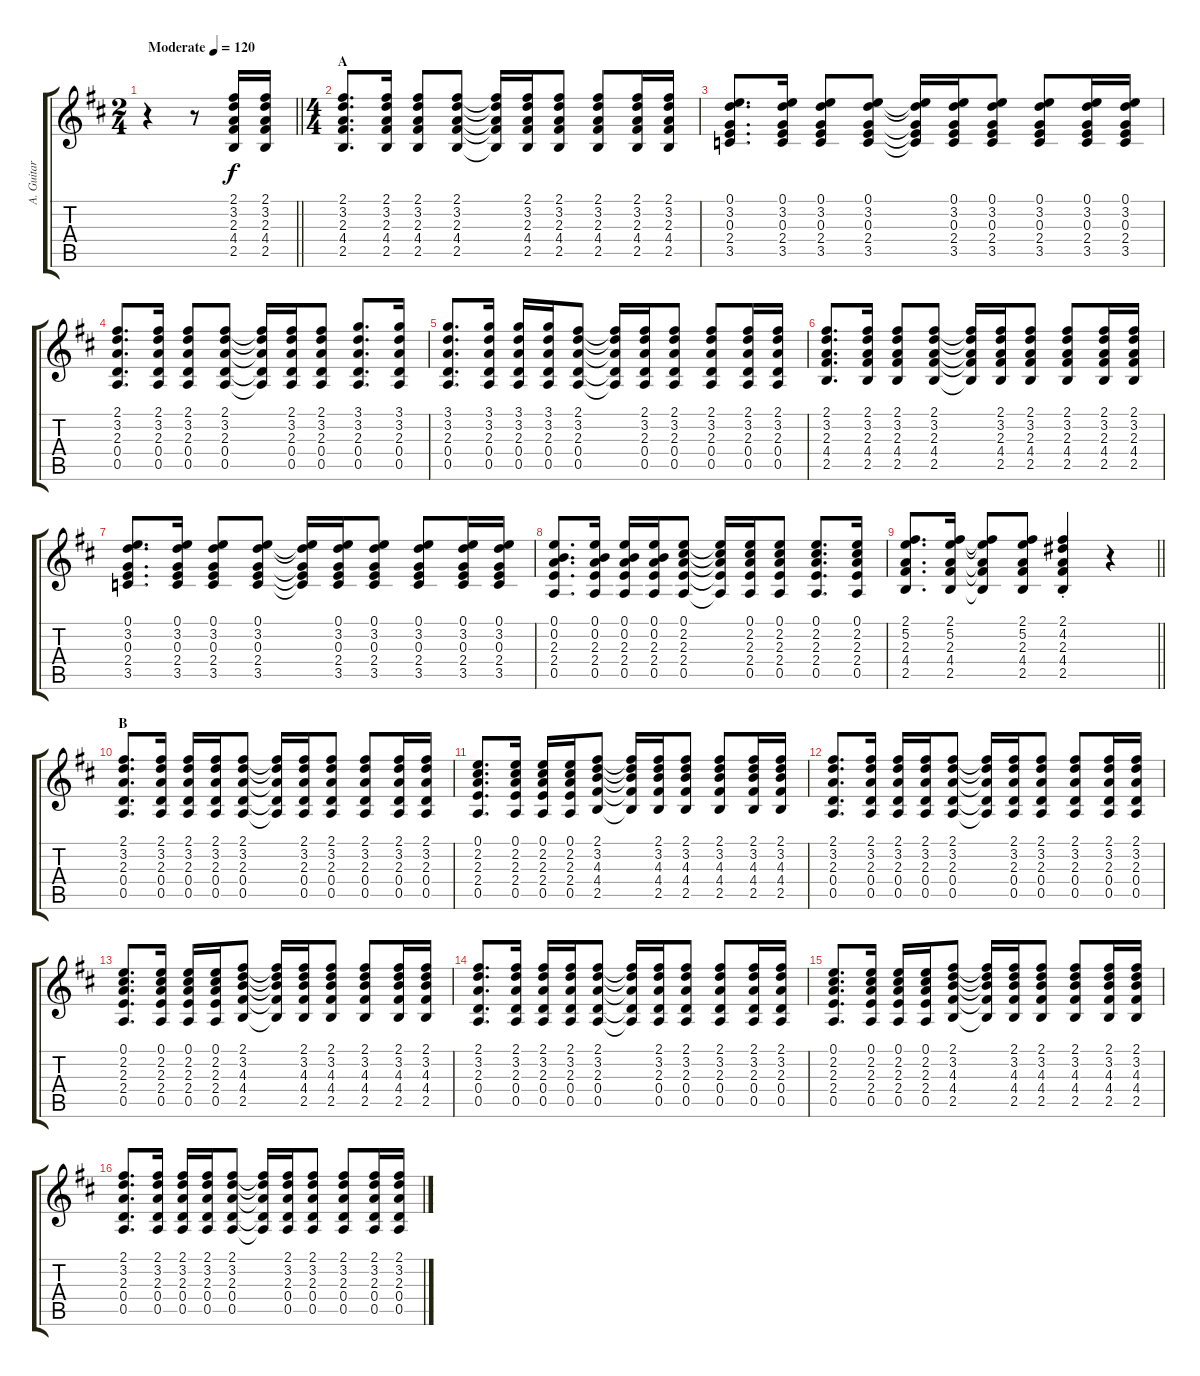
\track ("A. Guitar II" "A. Guitar ") {instrument acousticguitarsteel}
\staff {score tabs}
\tuning (E4 B3 G3 D3 A2 E2) {hide}
\ts (2 4)
\tempo (120 "Moderate")
\clef g2
\barLineRight lightlight
\ks d
r.4{dy f instrument acousticguitarsteel} r.8 (2.1 3.2 2.3 4.4 2.5).16 (2.1 3.2 2.3 4.4 2.5).16 |
\ts (4 4)
\section ("" "A")
(2.1 3.2 2.3 4.4 2.5).8{d} (2.1 3.2 2.3 4.4 2.5).16 (2.1 3.2 2.3 4.4 2.5).8 (2.1 3.2 2.3 4.4 2.5).8 (2.1{t} 3.2{t} 2.3{t} 4.4{t} 2.5{t}).16 (2.1 3.2 2.3 4.4 2.5).16 (2.1 3.2 2.3 4.4 2.5).8 (2.1 3.2 2.3 4.4 2.5).8 (2.1 3.2 2.3 4.4 2.5).16 (2.1 3.2 2.3 4.4 2.5).16 |
(0.1 3.2 0.3 2.4 3.5).8{d} (0.1 3.2 0.3 2.4 3.5).16 (0.1 3.2 0.3 2.4 3.5).8 (0.1 3.2 0.3 2.4 3.5).8 (0.1{t} 3.2{t} 0.3{t} 2.4{t} 3.5{t}).16 (0.1 3.2 0.3 2.4 3.5).16 (0.1 3.2 0.3 2.4 3.5).8 (0.1 3.2 0.3 2.4 3.5).8 (0.1 3.2 0.3 2.4 3.5).16 (0.1 3.2 0.3 2.4 3.5).16 |
(2.1 3.2 2.3 0.4 0.5).8{d} (2.1 3.2 2.3 0.4 0.5).16 (2.1 3.2 2.3 0.4 0.5).8 (2.1 3.2 2.3 0.4 0.5).8 (2.1{t} 3.2{t} 2.3{t} 0.4{t} 0.5{t}).16 (2.1 3.2 2.3 0.4 0.5).16 (2.1 3.2 2.3 0.4 0.5).8 (3.1 3.2 2.3 0.4 0.5).8{d} (3.1 3.2 2.3 0.4 0.5).16 |
(3.1 3.2 2.3 0.4 0.5).8{d} (3.1 3.2 2.3 0.4 0.5).16 (3.1 3.2 2.3 0.4 0.5).16 (3.1 3.2 2.3 0.4 0.5).16 (2.1 3.2 2.3 0.4 0.5).8 (2.1{t} 3.2{t} 2.3{t} 0.4{t} 0.5{t}).16 (2.1 3.2 2.3 0.4 0.5).16 (2.1 3.2 2.3 0.4 0.5).8 (2.1 3.2 2.3 0.4 0.5).8 (2.1 3.2 2.3 0.4 0.5).16 (2.1 3.2 2.3 0.4 0.5).16 |
(2.1 3.2 2.3 4.4 2.5).8{d} (2.1 3.2 2.3 4.4 2.5).16 (2.1 3.2 2.3 4.4 2.5).8 (2.1 3.2 2.3 4.4 2.5).8 (2.1{t} 3.2{t} 2.3{t} 4.4{t} 2.5{t}).16 (2.1 3.2 2.3 4.4 2.5).16 (2.1 3.2 2.3 4.4 2.5).8 (2.1 3.2 2.3 4.4 2.5).8 (2.1 3.2 2.3 4.4 2.5).16 (2.1 3.2 2.3 4.4 2.5).16 |
(0.1 3.2 0.3 2.4 3.5).8{d} (0.1 3.2 0.3 2.4 3.5).16 (0.1 3.2 0.3 2.4 3.5).8 (0.1 3.2 0.3 2.4 3.5).8 (0.1{t} 3.2{t} 0.3{t} 2.4{t} 3.5{t}).16 (0.1 3.2 0.3 2.4 3.5).16 (0.1 3.2 0.3 2.4 3.5).8 (0.1 3.2 0.3 2.4 3.5).8 (0.1 3.2 0.3 2.4 3.5).16 (0.1 3.2 0.3 2.4 3.5).16 |
(0.1 0.2 2.3 2.4 0.5).8{d} (0.1 0.2 2.3 2.4 0.5).16 (0.1 0.2 2.3 2.4 0.5).16 (0.1 0.2 2.3 2.4 0.5).16 (0.1 2.2 2.3 2.4 0.5).8 (0.1{t} 2.2{t} 2.3{t} 2.4{t} 0.5{t}).16 (0.1 2.2 2.3 2.4 0.5).16 (0.1 2.2 2.3 2.4 0.5).8 (0.1 2.2 2.3 2.4 0.5).8{d} (0.1 2.2 2.3 2.4 0.5).16 |
\barLineRight lightlight
(2.1 5.2 2.3 4.4 2.5).8{d} (2.1 5.2 2.3 4.4 2.5).16 (2.1{t} 5.2{t} 2.3{t} 4.4{t} 2.5{t}).8 (2.1 5.2 2.3 4.4 2.5).8 (2.1{st} 4.2{st} 2.3{st} 4.4{st} 2.5{st}).4 r.4 |
\section ("" "B")
(2.1 3.2 2.3 0.4 0.5).8{d} (2.1 3.2 2.3 0.4 0.5).16 (2.1 3.2 2.3 0.4 0.5).16 (2.1 3.2 2.3 0.4 0.5).16 (2.1 3.2 2.3 0.4 0.5).8 (2.1{t} 3.2{t} 2.3{t} 0.4{t} 0.5{t}).16 (2.1 3.2 2.3 0.4 0.5).16 (2.1 3.2 2.3 0.4 0.5).8 (2.1 3.2 2.3 0.4 0.5).8 (2.1 3.2 2.3 0.4 0.5).16 (2.1 3.2 2.3 0.4 0.5).16 |
(0.1 2.2 2.3 2.4 0.5).8{d} (0.1 2.2 2.3 2.4 0.5).16 (0.1 2.2 2.3 2.4 0.5).16 (0.1 2.2 2.3 2.4 0.5).16 (2.1 3.2 4.3 4.4 2.5).8 (2.1{t} 3.2{t} 4.3{t} 4.4{t} 2.5{t}).16 (2.1 3.2 4.3 4.4 2.5).16 (2.1 3.2 4.3 4.4 2.5).8 (2.1 3.2 4.3 4.4 2.5).8 (2.1 3.2 4.3 4.4 2.5).16 (2.1 3.2 4.3 4.4 2.5).16 |
(2.1 3.2 2.3 0.4 0.5).8{d} (2.1 3.2 2.3 0.4 0.5).16 (2.1 3.2 2.3 0.4 0.5).16 (2.1 3.2 2.3 0.4 0.5).16 (2.1 3.2 2.3 0.4 0.5).8 (2.1{t} 3.2{t} 2.3{t} 0.4{t} 0.5{t}).16 (2.1 3.2 2.3 0.4 0.5).16 (2.1 3.2 2.3 0.4 0.5).8 (2.1 3.2 2.3 0.4 0.5).8 (2.1 3.2 2.3 0.4 0.5).16 (2.1 3.2 2.3 0.4 0.5).16 |
(0.1 2.2 2.3 2.4 0.5).8{d} (0.1 2.2 2.3 2.4 0.5).16 (0.1 2.2 2.3 2.4 0.5).16 (0.1 2.2 2.3 2.4 0.5).16 (2.1 3.2 4.3 4.4 2.5).8 (2.1{t} 3.2{t} 4.3{t} 4.4{t} 2.5{t}).16 (2.1 3.2 4.3 4.4 2.5).16 (2.1 3.2 4.3 4.4 2.5).8 (2.1 3.2 4.3 4.4 2.5).8 (2.1 3.2 4.3 4.4 2.5).16 (2.1 3.2 4.3 4.4 2.5).16 |
(2.1 3.2 2.3 0.4 0.5).8{d} (2.1 3.2 2.3 0.4 0.5).16 (2.1 3.2 2.3 0.4 0.5).16 (2.1 3.2 2.3 0.4 0.5).16 (2.1 3.2 2.3 0.4 0.5).8 (2.1{t} 3.2{t} 2.3{t} 0.4{t} 0.5{t}).16 (2.1 3.2 2.3 0.4 0.5).16 (2.1 3.2 2.3 0.4 0.5).8 (2.1 3.2 2.3 0.4 0.5).8 (2.1 3.2 2.3 0.4 0.5).16 (2.1 3.2 2.3 0.4 0.5).16 |
(0.1 2.2 2.3 2.4 0.5).8{d} (0.1 2.2 2.3 2.4 0.5).16 (0.1 2.2 2.3 2.4 0.5).16 (0.1 2.2 2.3 2.4 0.5).16 (2.1 3.2 4.3 4.4 2.5).8 (2.1{t} 3.2{t} 4.3{t} 4.4{t} 2.5{t}).16 (2.1 3.2 4.3 4.4 2.5).16 (2.1 3.2 4.3 4.4 2.5).8 (2.1 3.2 4.3 4.4 2.5).8 (2.1 3.2 4.3 4.4 2.5).16 (2.1 3.2 4.3 4.4 2.5).16 |
(2.1 3.2 2.3 0.4 0.5).8{d} (2.1 3.2 2.3 0.4 0.5).16 (2.1 3.2 2.3 0.4 0.5).16 (2.1 3.2 2.3 0.4 0.5).16 (2.1 3.2 2.3 0.4 0.5).8 (2.1{t} 3.2{t} 2.3{t} 0.4{t} 0.5{t}).16 (2.1 3.2 2.3 0.4 0.5).16 (2.1 3.2 2.3 0.4 0.5).8 (2.1 3.2 2.3 0.4 0.5).8 (2.1 3.2 2.3 0.4 0.5).16 (2.1 3.2 2.3 0.4 0.5).16
